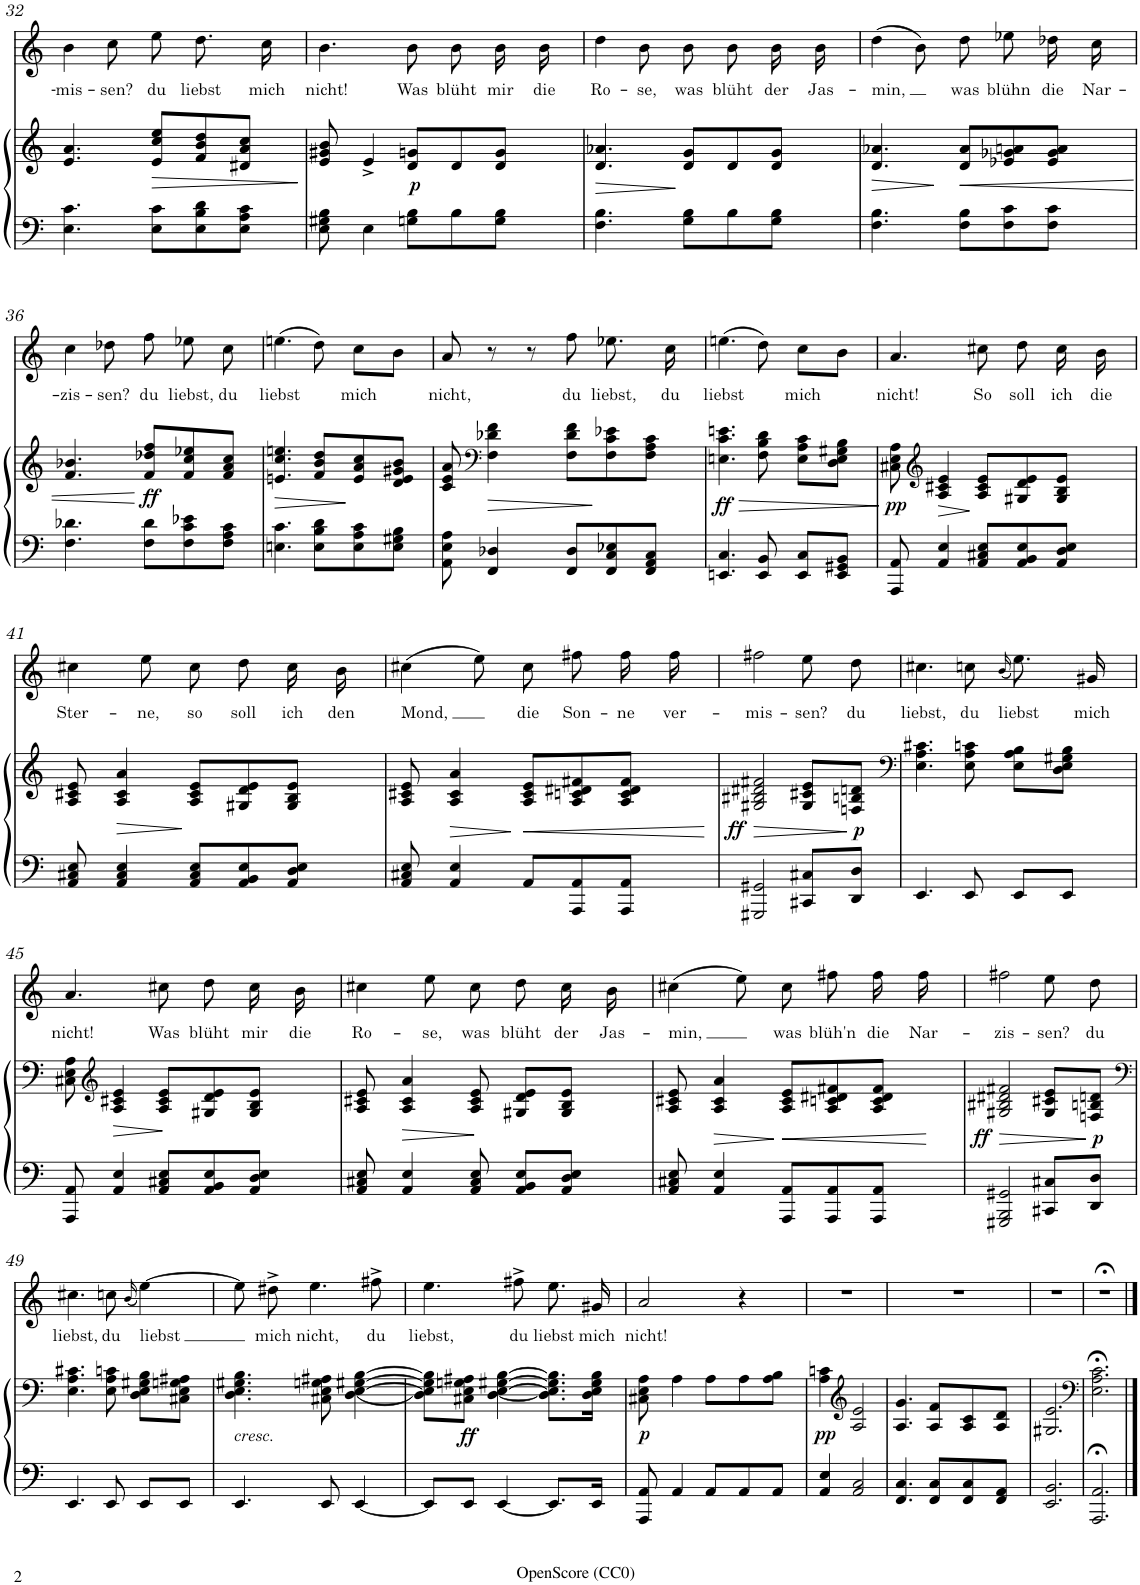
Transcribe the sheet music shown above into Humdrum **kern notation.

**kern	**kern	**dynam	**kern	**text
*part2	*part2	*part2	*part1	*part1
*staff3	*staff2	*staff2/3	*staff1	*staff1
*I"Piano	*	*	*I"Voice	*
*I'Pno	*	*	*	*
!!LO:PB:g=z
*clefF4	*clefG2	*	*clefG2	*
*k[]	*k[]	*	*k[]	*
*M3/4	*M3/4	*	*M3/4	*
=32	=32	=32	=32	=32
!	!	!	!	!LO:LY:b
4.E\ 4.c\	4.e/ 4.a/	.	4b\	-mis-
!	!	!	!	!LO:LY:b
.	.	.	8cc\	-sen?
!	!	!LO:HP:b	!	!LO:LY:b
8E\ 8c\L	8e/ 8cc/ 8ee/L	>	8ee\	du
!	!	!	!	!LO:LY:b
8E\ 8B\ 8d\	8f/ 8b/ 8dd/	.	8.dd\	liebst
8E\ 8A\ 8c\J	8d#X/ 8a/ 8cc/J	.	.	.
!	!	!	!	!LO:LY:b
.	.	.	16cc\	mich
.	.	]	.	.
=33	=33	=33	=33	=33
!	!	!	!	!LO:LY:b
8E\ 8G#X\ 8B\	8e/ 8g#X/ 8b/	.	4.b\	nicht!
4E\	4e^/	.	.	.
!	!	!LO:DY:b	!	!LO:LY:b
8Gn\ 8B\L	8d/ 8gn/L	p	8b\	Was
!	!	!	!	!LO:LY:b
8B\	8d/	.	8b\	blüht
!	!	!	!	!LO:LY:b
8G\ 8B\J	8d/ 8g/J	.	16b\	mir
!	!	!	!	!LO:LY:b
.	.	.	16b\	die
=34	=34	=34	=34	=34
!	!	!LO:HP:b	!	!LO:LY:b
4.F\ 4.B\	4.d/ 4.a-X/	>	4dd\	Ro-
!	!	!	!	!LO:LY:b
.	.	.	8b\	-se,
!	!	!	!	!LO:LY:b
8G\ 8B\L	8d/ 8g/L	]	8b\	was
!	!	!	!	!LO:LY:b
8B\	8d/	.	8b\	blüht
!	!	!	!	!LO:LY:b
8G\ 8B\J	8d/ 8g/J	.	16b\	der
!	!	!	!	!LO:LY:b
.	.	.	16b\	Jas-
=35	=35	=35	=35	=35
!	!	!LO:HP:b	!	!LO:LY:b
4.F\ 4.B\	4.d/ 4.a-X/	>	(4dd\	-min,
.	.	.	8b\)	.
!	!	!LO:HP:n=1:b	!	!LO:LY:b
8F\ 8B\L	8d/ 8a-/L	] <	8dd\	was
!	!	!	!	!LO:LY:b
8F\ 8c\	8e-X/ 8g-X/ 8an/	.	8ee-X\	blühn
!	!	!	!	!LO:LY:b
8F\ 8c\J	8e-/ 8g-/ 8a/J	.	16dd-X\	die
!	!	!	!	!LO:LY:b
.	.	.	16cc\	Nar-
!!LO:LB:g=z
=36	=36	=36	=36	=36
!	!	!	!	!LO:LY:b
4.F\ 4.d-X\	4.f/ 4.b-X/	.	4cc\	-zis-
!	!	!	!	!LO:LY:b
.	.	.	8dd-X\	-sen?
!	!	!LO:DY:n=1:b	!	!LO:LY:b
8F\ 8d-\L	8f/ 8dd-X/ 8ff/L	[ ff	8ff\	du
!	!	!	!	!LO:LY:b
8F\ 8c\ 8e-X\	8f/ 8cc/ 8ee-X/	.	8ee-X\	liebst,
!	!	!	!	!LO:LY:b
8F\ 8A\ 8c\J	8f/ 8a/ 8cc/J	.	8cc\	du
=37	=37	=37	=37	=37
!	!	!LO:HP:b	!	!LO:LY:b
4.En\ 4.c\	4.en/ 4.cc/ 4.een/	>	(4.een\	liebst
8E\ 8B\ 8d\L	8f/ 8b/ 8dd/L	.	8dd\)	.
!	!	!	!	!LO:LY:b
8E\ 8A\ 8c\	8e/ 8a/ 8cc/	]	8cc\L	mich
8E\ 8G#X\ 8B\J	8d/ 8e/ 8g#X/ 8b/J	.	8b\J	.
=38	=38	=38	=38	=38
!	!	!	!	!LO:LY:b
8AA\ 8E\ 8A\	8c/ 8e/ 8a/	.	8a/	nicht,
*	*clefF4	*	*	*
!	!	!LO:HP:b	!	!
4FF/ 4D-X/	4F\ 4d-X\ 4f\	>	8r	.
.	.	.	8r	.
!	!	!	!	!LO:LY:b
8FF/ 8D-/L	8F\ 8d-\ 8f\L	.	8ff\	du
!	!	!	!	!LO:LY:b
8FF/ 8C/ 8E-X/	8F\ 8c\ 8e-X\	]	8.ee-X\	liebst,
8FF/ 8AA/ 8C/J	8F\ 8A\ 8c\J	.	.	.
!	!	!	!	!LO:LY:b
.	.	.	16cc\	du
=39	=39	=39	=39	=39
!	!	!LO:HP:b	!	!LO:LY:b
!	!	!LO:DY:n=1:b	!	!
4.EEn/ 4.C/	4.En\ 4.c\ 4.en\	> ff	(4.een\	liebst
8EE/ 8BB/	8F\ 8B\ 8d\	.	8dd\)	.
!	!	!	!	!LO:LY:b
8EE/ 8C/L	8E\ 8A\ 8c\L	.	8cc\L	mich
8EE/ 8GG#X/ 8BB/J	8D\ 8E\ 8G#X\ 8B\J	.	8b\J	.
.	.	]	.	.
=40	=40	=40	=40	=40
!	!	!LO:DY:b	!	!LO:LY:b
8AAA/ 8AA/	8C#X\ 8E\ 8A\	pp	4.a/	nicht!
*	*clefG2	*	*	*
!	!	!LO:HP:b	!	!
4AA/ 4E/	4A/ 4c#X/ 4e/	>	.	.
!	!	!	!	!LO:LY:b
8AA/ 8C#X/ 8E/L	8A/ 8c#/ 8e/L	]	8cc#X\	So
!	!	!	!	!LO:LY:b
8AA/ 8BB/ 8E/	8G#X/ 8d/ 8e/	.	8dd\	soll
!	!	!	!	!LO:LY:b
8AA/ 8D/ 8E/J	8G#/ 8B/ 8e/J	.	16cc#\	ich
!	!	!	!	!LO:LY:b
.	.	.	16b\	die
!!LO:LB:g=z
=41	=41	=41	=41	=41
!	!	!	!	!LO:LY:b
8AA/ 8C#X/ 8E/	8A/ 8c#X/ 8e/	.	4cc#X\	Ster-
!	!	!LO:HP:b	!	!
4AA/ 4C#/ 4E/	4A/ 4c#/ 4a/	>	.	.
!	!	!	!	!LO:LY:b
.	.	.	8ee\	-ne,
!	!	!	!	!LO:LY:b
8AA/ 8C#/ 8E/L	8A/ 8c#/ 8e/L	]	8cc#\	so
!	!	!	!	!LO:LY:b
8AA/ 8BB/ 8E/	8G#X/ 8d/ 8e/	.	8dd\	soll
!	!	!	!	!LO:LY:b
8AA/ 8D/ 8E/J	8G#/ 8B/ 8e/J	.	16cc#\	ich
!	!	!	!	!LO:LY:b
.	.	.	16b\	den
=42	=42	=42	=42	=42
!	!	!	!	!LO:LY:b
8AA/ 8C#X/ 8E/	8A/ 8c#X/ 8e/	.	(4cc#X\	Mond,
!	!	!LO:HP:b	!	!
4AA/ 4E/	4A/ 4c#/ 4a/	>	.	.
.	.	.	8ee\)	.
!	!	!LO:HP:n=1:b	!	!LO:LY:b
8AA/L	8A/ 8c#/ 8e/L	] <	8cc#\	die
!	!	!	!	!LO:LY:b
8AAA/ 8AA/	8A/ 8cn/ 8d#X/ 8f#X/	.	8ff#X\	Son-
!	!	!	!	!LO:LY:b
8AAA/ 8AA/J	8A/ 8c/ 8d#/ 8f#/J	.	16ff#\	-ne
!	!	!	!	!LO:LY:b
.	.	.	16ff#\	ver-
.	.	[	.	.
=43	=43	=43	=43	=43
!	!	!LO:HP:b	!	!LO:LY:b
!	!	!LO:DY:n=1:a=2	!	!
2GGG#X/ 2GG#X/	2G#X/ 2B#X/ 2d#X/ 2f#X/	> ff	2ff#X\	-mis-
!	!	!	!	!LO:LY:b
8CC#X/ 8C#X/L	8G#/ 8c#X/ 8e/L	.	8ee\	-sen?
!	!	!LO:DY:n=2:b	!	!LO:LY:b
8DD/ 8D/J	8Fn/ 8Bn/ 8dn/J	] p	8dd\	du
=44	=44	=44	=44	=44
*	*clefF4	*	*	*
!	!	!	!	!LO:LY:b
4.EE/	4.E\ 4.A\ 4.c#X\	.	4.cc#X\	liebst,
!	!	!	!	!LO:LY:b
8EE/	8E\ 8A\ 8cn\	.	8ccn\	du
.	.	.	(16qb/	.
!	!	!	!	!LO:LY:b
8EE/L	8E\ 8A\ 8B\L	.	8.ee\)	liebst
8EE/J	8D\ 8E\ 8G#X\ 8B\J	.	.	.
!	!	!	!	!LO:LY:b
.	.	.	16g#X/	mich
!!LO:LB:g=z
=45	=45	=45	=45	=45
!	!	!	!	!LO:LY:b
8AAA/ 8AA/	8C#X\ 8E\ 8A\	.	4.a/	nicht!
*	*clefG2	*	*	*
!	!	!LO:HP:b	!	!
4AA/ 4E/	4A/ 4c#X/ 4e/	>	.	.
!	!	!	!	!LO:LY:b
8AA/ 8C#X/ 8E/L	8A/ 8c#/ 8e/L	]	8cc#X\	Was
!	!	!	!	!LO:LY:b
8AA/ 8BB/ 8E/	8G#X/ 8d/ 8e/	.	8dd\	blüht
!	!	!	!	!LO:LY:b
8AA/ 8D/ 8E/J	8G#/ 8B/ 8e/J	.	16cc#\	mir
!	!	!	!	!LO:LY:b
.	.	.	16b\	die
=46	=46	=46	=46	=46
!	!	!	!	!LO:LY:b
8AA/ 8C#X/ 8E/	8A/ 8c#X/ 8e/	.	4cc#X\	Ro-
!	!	!LO:HP:b	!	!
4AA/ 4E/	4A/ 4c#/ 4a/	>	.	.
!	!	!	!	!LO:LY:b
.	.	.	8ee\	-se,
!	!	!	!	!LO:LY:b
8AA/ 8C#/ 8E/	8A/ 8c#/ 8e/	]	8cc#\	was
!	!	!	!	!LO:LY:b
8AA/ 8BB/ 8E/L	8G#X/ 8d/ 8e/L	.	8dd\	blüht
!	!	!	!	!LO:LY:b
8AA/ 8D/ 8E/J	8G#/ 8B/ 8e/J	.	16cc#\	der
!	!	!	!	!LO:LY:b
.	.	.	16b\	Jas-
=47	=47	=47	=47	=47
!	!	!	!	!LO:LY:b
8AA/ 8C#X/ 8E/	8A/ 8c#X/ 8e/	.	(4cc#X\	-min,
!	!	!LO:HP:b	!	!
4AA/ 4E/	4A/ 4c#/ 4a/	>	.	.
.	.	.	8ee\)	.
!	!	!LO:HP:n=1:b	!	!LO:LY:b
8AAA/ 8AA/L	8A/ 8c#/ 8e/L	] <	8cc#\	was
!	!	!	!	!LO:LY:b
8AAA/ 8AA/	8A/ 8cn/ 8d#X/ 8f#X/	.	8ff#X\	blüh'n
!	!	!	!	!LO:LY:b
8AAA/ 8AA/J	8A/ 8c/ 8d#/ 8f#/J	.	16ff#\	die
!	!	!	!	!LO:LY:b
.	.	.	16ff#\	Nar-
.	.	[	.	.
=48	=48	=48	=48	=48
!	!	!LO:HP:b	!	!LO:LY:b
!	!	!LO:DY:n=1:a=2	!	!
2GGG#X/ 2BBB/ 2GG#X/	2G#X/ 2B#X/ 2d#X/ 2f#X/	> ff	2ff#X\	-zis-
!	!	!	!	!LO:LY:b
8CC#X/ 8C#X/L	8G#/ 8c#X/ 8e/L	.	8ee\	-sen?
!	!	!LO:DY:n=2:b	!	!LO:LY:b
8DD/ 8D/J	8Fn/ 8Bn/ 8dn/J	] p	8dd\	du
!!LO:LB:g=z
=49	=49	=49	=49	=49
*	*clefF4	*	*	*
!	!	!	!	!LO:LY:b
4.EE/	4.E\ 4.A\ 4.c#X\	.	4.cc#X\	liebst,
!	!	!	!	!LO:LY:b
8EE/	8E\ 8A\ 8cn\	.	8ccn\	du
.	.	.	(16qb/	.
!	!	!	!	!LO:LY:b
8EE/L	8D\ 8E\ 8G#X\ 8B\L	.	[4ee\)	liebst
8EE/J	8C#X\ 8E\ 8Gn\ 8A#X\J	.	.	.
=50	=50	=50	=50	=50
!	!LO:TX:b:i:t=cresc.	!	!	!
4.EE/	4.D\ 4.E\ 4.G#X\ 4.B\	.	8ee\]	.
!	!	!	!	!LO:LY:b
.	.	.	8dd#X^\	mich
!	!	!	!	!LO:LY:b
.	.	.	4.ee\	nicht,
8EE/	8C#X\ 8E\ 8Gn\ 8A#X\	.	.	.
[4EE/	[4D\ [4E\ [4G#X\ [4B\	.	.	.
!	!	!	!	!LO:LY:b
.	.	.	8ff#X^\	du
=51	=51	=51	=51	=51
!	!	!	!	!LO:LY:b
8EE/L]	8D\] 8E\] 8G#\] 8B\]L	.	4.ee\	liebst,
!	!	!LO:DY:b	!	!
8EE/J	8C#X\ 8E\ 8Gn\ 8A#X\J	ff	.	.
[4EE/	[4D\ [4E\ [4G#X\ [4B\	.	.	.
!	!	!	!	!LO:LY:b
.	.	.	8ff#X^\	du
!	!	!	!	!LO:LY:b
8.EE/L]	8.D\] 8.E\] 8.G#\] 8.B\]L	.	8.ee\	liebst
!	!	!	!	!LO:LY:b
16EE/Jk	16D\ 16E\ 16G#\ 16B\Jk	.	16g#X/	mich
=52	=52	=52	=52	=52
!	!	!LO:DY:b	!	!LO:LY:b
8AAA/ 8AA/	8C#X\ 8E\ 8A\	p	2a/	nicht!
4AA/	4A\	.	.	.
8AA/L	8A\L	.	.	.
8AA/	8A\	.	4r	.
8AA/J	8A\ 8B\J	.	.	.
=53	=53	=53	=53	=53
!	!	!LO:DY:b	!	!
4AA/ 4E/	4A\ 4cn\	pp	2.r	.
*	*clefG2	*	*	*
2AA/ 2C/	2A/ 2e/	.	.	.
=54	=54	=54	=54	=54
4.FF/ 4.C/	4.A/ 4.g/	.	2.r	.
8FF/ 8C/L	8A/ 8f/L	.	.	.
8FF/ 8C/	8A/ 8c/	.	.	.
8FF/ 8AA/J	8A/ 8d/J	.	.	.
=55	=55	=55	=55	=55
2.EE/ 2.BB/	2.G#X/ 2.e/	.	2.r	.
=56	=56	=56	=56	=56
*	*clefF4	*	*	*
2.AAA/;< 2.AA/;<	2.E\;< 2.A\;< 2.c\;<	.	2.r;<	.
==	==	==	==	==
*-	*-	*-	*-	*-
